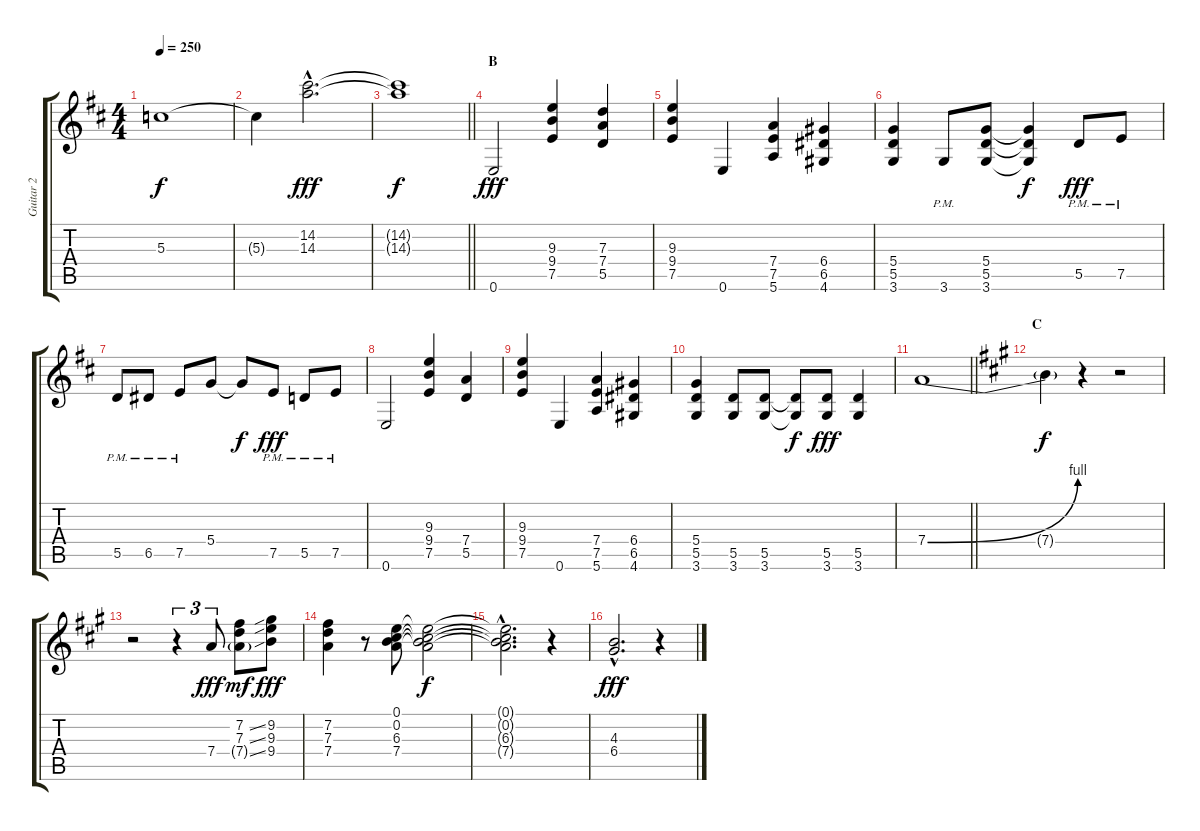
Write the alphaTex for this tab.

\track ("Guitar 2" "Guitar 2") {instrument distortionguitar}
\staff {score tabs}
\tuning (E4 B3 G3 D3 A2 E2) {hide}
\ts (4 4)
\tempo 250
\clef g2
\ks d
5.3{t}.1{dy f} |
5.3{t}.4 (14.2{hac} 14.3{hac}).2{d dy fff} |
\barLineRight lightlight
(14.2{t} 14.3{t}).1{dy f} |
\section ("" "B")
0.6.2{dy fff} (9.3 9.4 7.5).4 (7.3 7.4 5.5).4 |
(9.3 9.4 7.5).4 0.6.4 (7.4 7.5 5.6).4 (6.4 6.5 4.6).4 |
(5.4 5.5 3.6).4 3.6{pm}.8 (5.4 5.5 3.6).8 (5.4{t} 5.5{t} 3.6{t}).4{dy f} 5.5{pm}.8{dy fff} 7.5{pm}.8 |
5.5{pm}.8 6.5{pm}.8 7.5{pm}.8 5.4.8 5.4{t}.8{dy f} 7.5{pm}.8{dy fff} 5.5{pm}.8 7.5{pm}.8 |
0.6.2 (9.3 9.4 7.5).4 (7.4 5.5).4 |
(9.3 9.4 7.5).4 0.6.4 (7.4 7.5 5.6).4 (6.4 6.5 4.6).4 |
(5.4 5.5 3.6).4 (5.5 3.6).8 (5.5 3.6).8 (5.5{t} 3.6{t}).8{dy f} (5.5 3.6).8{dy fff} (5.5 3.6).4 |
\barLineRight lightlight
7.4{be (bend 0 0 60 4)}.1 |
\section ("" "C")
\ks a
7.4{t}.4{dy f} r.4 r.2 |
r.2 r.4{tu (3 2)} 7.4.8{tu (3 2) dy fff} (7.2{ss} 7.3{ss} 7.4{ss g}).8{dy mf} (9.2 9.3 9.4).8{dy fff} |
(7.2 7.3 7.4).4 r.8 (0.1 0.2 6.3 7.4).8 (0.1{t} 0.2{t} 6.3{t} 7.4{t}).2{dy f} |
(0.1{hac t} 0.2{hac t} 6.3{hac t} 7.4{hac t}).2{d} r.4 |
(4.3{hac} 6.4{hac}).2{d dy fff} r.4
